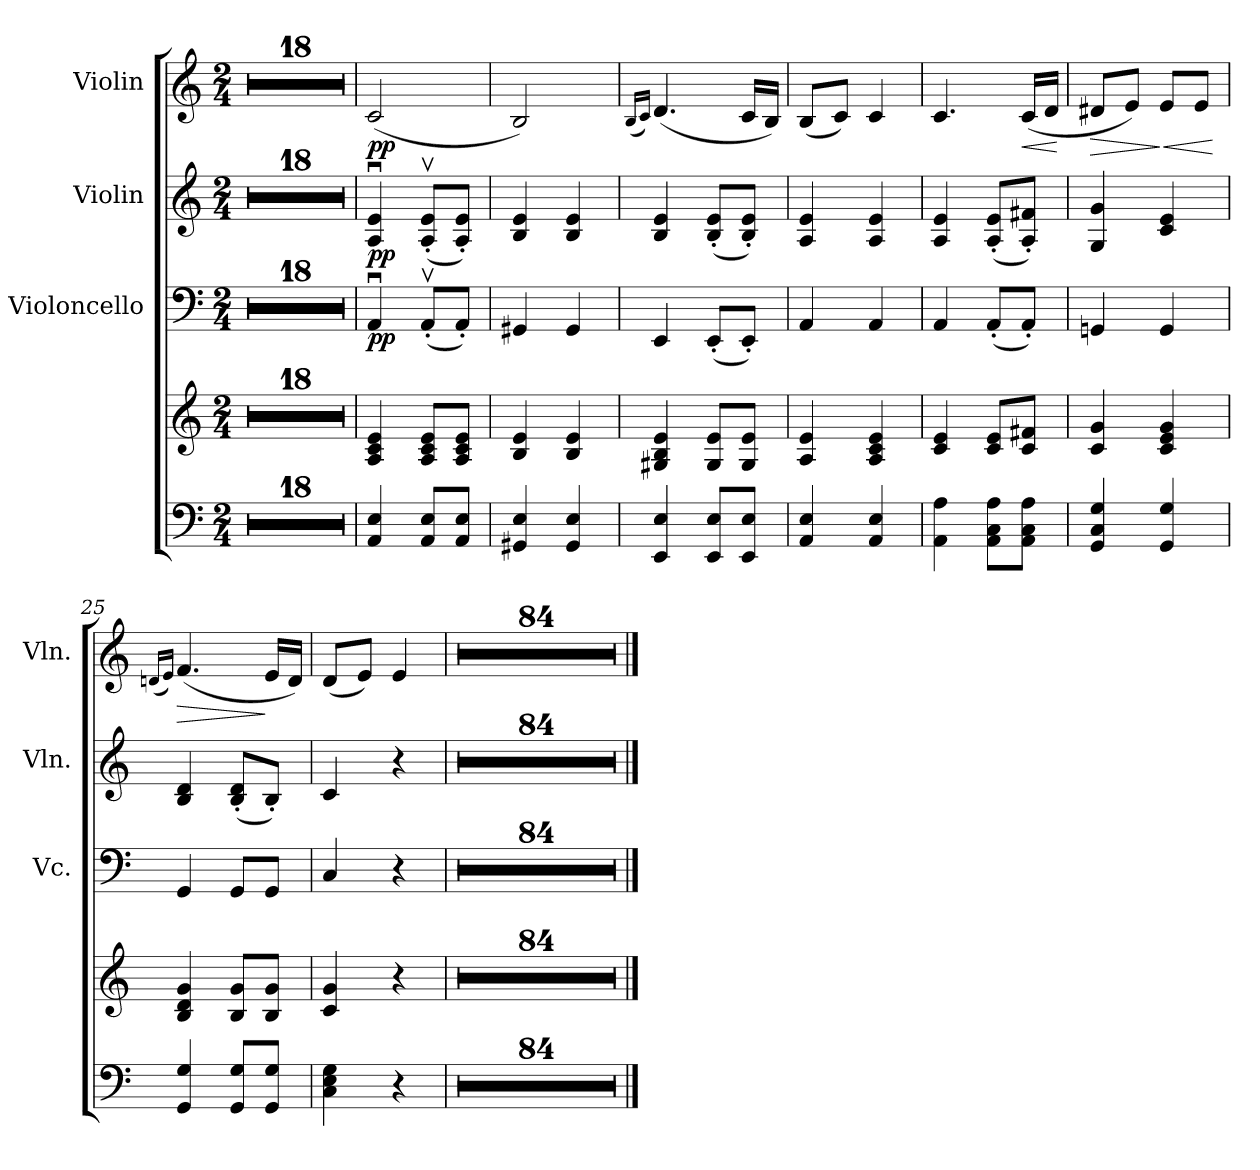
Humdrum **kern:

**kern	**kern	**dynam	**kern	**dynam	**kern	**dynam	**kern	**dynam
*part4	*part4	*part4	*part3	*part3	*part2	*part2	*part1	*part1
*staff5	*staff4	*staff4/5	*staff3	*staff3	*staff2	*staff2	*staff1	*staff1
*	*	*	*I"Violoncello	*	*I"Violin	*	*I"Violin	*
*	*	*	*I'Vc.	*	*I'Vln.	*	*I'Vln.	*
*clefF4	*clefG2	*	*clefF4	*	*clefG2	*	*clefG2	*
*M2/4	*M2/4	*	*M2/4	*	*M2/4	*	*M2/4	*
=1	=1	=1	=1	=1	=1	=1	=1	=1
2ryy	2ryy	.	2ryy	.	2ryy	.	2ryy	.
=2	=2	=2	=2	=2	=2	=2	=2	=2
2ryy	2ryy	.	2ryy	.	2ryy	.	2ryy	.
=3	=3	=3	=3	=3	=3	=3	=3	=3
2ryy	2ryy	.	2ryy	.	2ryy	.	2ryy	.
=4	=4	=4	=4	=4	=4	=4	=4	=4
2ryy	2ryy	.	2ryy	.	2ryy	.	2ryy	.
=5	=5	=5	=5	=5	=5	=5	=5	=5
2ryy	2ryy	.	2ryy	.	2ryy	.	2ryy	.
=6	=6	=6	=6	=6	=6	=6	=6	=6
2ryy	2ryy	.	2ryy	.	2ryy	.	2ryy	.
=7	=7	=7	=7	=7	=7	=7	=7	=7
2ryy	2ryy	.	2ryy	.	2ryy	.	2ryy	.
=8	=8	=8	=8	=8	=8	=8	=8	=8
2ryy	2ryy	.	2ryy	.	2ryy	.	2ryy	.
=9	=9	=9	=9	=9	=9	=9	=9	=9
2ryy	2ryy	.	2ryy	.	2ryy	.	2ryy	.
=10	=10	=10	=10	=10	=10	=10	=10	=10
2ryy	2ryy	.	2ryy	.	2ryy	.	2ryy	.
=11	=11	=11	=11	=11	=11	=11	=11	=11
2ryy	2ryy	.	2ryy	.	2ryy	.	2ryy	.
=12	=12	=12	=12	=12	=12	=12	=12	=12
2ryy	2ryy	.	2ryy	.	2ryy	.	2ryy	.
=13	=13	=13	=13	=13	=13	=13	=13	=13
2ryy	2ryy	.	2ryy	.	2ryy	.	2ryy	.
=14	=14	=14	=14	=14	=14	=14	=14	=14
2ryy	2ryy	.	2ryy	.	2ryy	.	2ryy	.
=15	=15	=15	=15	=15	=15	=15	=15	=15
2ryy	2ryy	.	2ryy	.	2ryy	.	2ryy	.
=16	=16	=16	=16	=16	=16	=16	=16	=16
2ryy	2ryy	.	2ryy	.	2ryy	.	2ryy	.
=17	=17	=17	=17	=17	=17	=17	=17	=17
2ryy	2ryy	.	2ryy	.	2ryy	.	2ryy	.
=18	=18	=18	=18	=18	=18	=18	=18	=18
2ryy	2ryy	.	2ryy	.	2ryy	.	2ryy	.
=19	=19	=19	=19	=19	=19	=19	=19	=19
!	!	!LO:DY:b	!	!LO:DY:b	!	!LO:DY:b	!	!LO:DY:b
4AA/ 4E/	4A/ 4c/ 4e/	sempre	4AAu/	pp	4Au/ 4eu/	pp	(<2c/	pp
8AA/ 8E/L	8A/ 8c/ 8e/L	.	(<8AA'v/L	.	(<8A'v/ 8e'v/L	.	.	.
8AA/ 8E/J	8A/ 8c/ 8e/J	.	8AA'/J)	.	8A'/ 8e'/J)	.	.	.
=20	=20	=20	=20	=20	=20	=20	=20	=20
4GG#X/ 4E/	4B/ 4e/	.	4GG#X/	.	4B/ 4e/	.	2B/)	.
4GG#/ 4E/	4B/ 4e/	.	4GG#/	.	4B/ 4e/	.	.	.
=21	=21	=21	=21	=21	=21	=21	=21	=21
.	.	.	.	.	.	.	(<16qB/LL	.
.	.	.	.	.	.	.	16qc/JJ)	.
4EE/ 4E/	4G#X/ 4B/ 4e/	.	4EE/	.	4B/ 4e/	.	(<4.d/	.
8EE/ 8E/L	8G#/ 8e/L	.	(<8EE'/L	.	(<8B'/ 8e'/L	.	.	.
8EE/ 8E/J	8G#/ 8e/J	.	8EE'/J)	.	8B'/ 8e'/J)	.	16c/LL	.
.	.	.	.	.	.	.	16B/JJ)	.
=22	=22	=22	=22	=22	=22	=22	=22	=22
4AA/ 4E/	4A/ 4e/	.	4AA/	.	4A/ 4e/	.	(<8B/L	.
.	.	.	.	.	.	.	8c/J)	.
4AA/ 4E/	4A/ 4c/ 4e/	.	4AA/	.	4A/ 4e/	.	4c/	.
=23	=23	=23	=23	=23	=23	=23	=23	=23
4AA\ 4A\	4c/ 4e/	.	4AA/	.	4A/ 4e/	.	4.c/	.
8AA\ 8C\ 8A\L	8c/ 8e/L	.	(<8AA'/L	.	(<8A'/ 8e'/L	.	.	.
!	!	!	!	!	!	!	!	!LO:HP:b
8AA\ 8C\ 8A\J	8c/ 8f#X/J	.	8AA'/J)	.	8A'/ 8f#X'/J)	.	(<16c/LL	<
.	.	.	.	.	.	.	16d/JJ	.
.	.	.	.	.	.	.	.	[
=24	=24	=24	=24	=24	=24	=24	=24	=24
!	!	!	!	!	!	!	!	!LO:HP:b
4GG/ 4C/ 4G/	4c/ 4g/	.	4GGn/	.	4G/ 4g/	.	8d#X/L	>
.	.	.	.	.	.	.	8e/J)	.
!	!	!	!	!	!	!	!	!LO:HP:n=1:b
4GG/ 4G/	4c/ 4e/ 4g/	.	4GG/	.	4c/ 4e/	.	8e/L	] <
.	.	.	.	.	.	.	8e/J	.
.	.	.	.	.	.	.	.	[
=25	=25	=25	=25	=25	=25	=25	=25	=25
.	.	.	.	.	.	.	(<16qdn/LL	.
.	.	.	.	.	.	.	16qe/JJ)	.
!	!	!	!	!	!	!	!	!LO:HP:b
4GG/ 4G/	4B/ 4d/ 4g/	.	4GG/	.	4B/ 4d/	.	(<4.f/	>
8GG/ 8G/L	8B/ 8g/L	.	8GG/L	.	(<8B'/ 8d'/L	.	.	.
8GG/ 8G/J	8B/ 8g/J	.	8GG/J	.	8B'/J)	.	16e/LL	]
.	.	.	.	.	.	.	16d/JJ)	.
=26	=26	=26	=26	=26	=26	=26	=26	=26
4C\ 4E\ 4G\	4c/ 4g/	.	4C/	.	4c/	.	(<8d/L	.
.	.	.	.	.	.	.	8e/J)	.
4r	4r	.	4r	.	4r	.	4e/	.
=27	=27	=27	=27	=27	=27	=27	=27	=27
2ryy	2ryy	.	2ryy	.	2ryy	.	2ryy	.
=28	=28	=28	=28	=28	=28	=28	=28	=28
2ryy	2ryy	.	2ryy	.	2ryy	.	2ryy	.
=29	=29	=29	=29	=29	=29	=29	=29	=29
2ryy	2ryy	.	2ryy	.	2ryy	.	2ryy	.
=30	=30	=30	=30	=30	=30	=30	=30	=30
2ryy	2ryy	.	2ryy	.	2ryy	.	2ryy	.
=31	=31	=31	=31	=31	=31	=31	=31	=31
2ryy	2ryy	.	2ryy	.	2ryy	.	2ryy	.
=32	=32	=32	=32	=32	=32	=32	=32	=32
2ryy	2ryy	.	2ryy	.	2ryy	.	2ryy	.
=33	=33	=33	=33	=33	=33	=33	=33	=33
2ryy	2ryy	.	2ryy	.	2ryy	.	2ryy	.
=34	=34	=34	=34	=34	=34	=34	=34	=34
2ryy	2ryy	.	2ryy	.	2ryy	.	2ryy	.
=35	=35	=35	=35	=35	=35	=35	=35	=35
2ryy	2ryy	.	2ryy	.	2ryy	.	2ryy	.
=36	=36	=36	=36	=36	=36	=36	=36	=36
2ryy	2ryy	.	2ryy	.	2ryy	.	2ryy	.
=37	=37	=37	=37	=37	=37	=37	=37	=37
2ryy	2ryy	.	2ryy	.	2ryy	.	2ryy	.
=38	=38	=38	=38	=38	=38	=38	=38	=38
2ryy	2ryy	.	2ryy	.	2ryy	.	2ryy	.
=39	=39	=39	=39	=39	=39	=39	=39	=39
2ryy	2ryy	.	2ryy	.	2ryy	.	2ryy	.
=40	=40	=40	=40	=40	=40	=40	=40	=40
2ryy	2ryy	.	2ryy	.	2ryy	.	2ryy	.
=41	=41	=41	=41	=41	=41	=41	=41	=41
2ryy	2ryy	.	2ryy	.	2ryy	.	2ryy	.
=41	=41	=41	=41	=41	=41	=41	=41	=41
2ryy	2ryy	.	2ryy	.	2ryy	.	2ryy	.
=42	=42	=42	=42	=42	=42	=42	=42	=42
2ryy	2ryy	.	2ryy	.	2ryy	.	2ryy	.
=43	=43	=43	=43	=43	=43	=43	=43	=43
2ryy	2ryy	.	2ryy	.	2ryy	.	2ryy	.
=44	=44	=44	=44	=44	=44	=44	=44	=44
2ryy	2ryy	.	2ryy	.	2ryy	.	2ryy	.
=45	=45	=45	=45	=45	=45	=45	=45	=45
2ryy	2ryy	.	2ryy	.	2ryy	.	2ryy	.
=46	=46	=46	=46	=46	=46	=46	=46	=46
2ryy	2ryy	.	2ryy	.	2ryy	.	2ryy	.
=47	=47	=47	=47	=47	=47	=47	=47	=47
2ryy	2ryy	.	2ryy	.	2ryy	.	2ryy	.
=48	=48	=48	=48	=48	=48	=48	=48	=48
2ryy	2ryy	.	2ryy	.	2ryy	.	2ryy	.
=49	=49	=49	=49	=49	=49	=49	=49	=49
2ryy	2ryy	.	2ryy	.	2ryy	.	2ryy	.
=50	=50	=50	=50	=50	=50	=50	=50	=50
2ryy	2ryy	.	2ryy	.	2ryy	.	2ryy	.
=51	=51	=51	=51	=51	=51	=51	=51	=51
2ryy	2ryy	.	2ryy	.	2ryy	.	2ryy	.
=52	=52	=52	=52	=52	=52	=52	=52	=52
2ryy	2ryy	.	2ryy	.	2ryy	.	2ryy	.
=53	=53	=53	=53	=53	=53	=53	=53	=53
2ryy	2ryy	.	2ryy	.	2ryy	.	2ryy	.
=54	=54	=54	=54	=54	=54	=54	=54	=54
2ryy	2ryy	.	2ryy	.	2ryy	.	2ryy	.
=55	=55	=55	=55	=55	=55	=55	=55	=55
2ryy	2ryy	.	2ryy	.	2ryy	.	2ryy	.
=56	=56	=56	=56	=56	=56	=56	=56	=56
2ryy	2ryy	.	2ryy	.	2ryy	.	2ryy	.
=57	=57	=57	=57	=57	=57	=57	=57	=57
2ryy	2ryy	.	2ryy	.	2ryy	.	2ryy	.
=58	=58	=58	=58	=58	=58	=58	=58	=58
2ryy	2ryy	.	2ryy	.	2ryy	.	2ryy	.
=59	=59	=59	=59	=59	=59	=59	=59	=59
2ryy	2ryy	.	2ryy	.	2ryy	.	2ryy	.
=60	=60	=60	=60	=60	=60	=60	=60	=60
2ryy	2ryy	.	2ryy	.	2ryy	.	2ryy	.
=61	=61	=61	=61	=61	=61	=61	=61	=61
2ryy	2ryy	.	2ryy	.	2ryy	.	2ryy	.
=62	=62	=62	=62	=62	=62	=62	=62	=62
2ryy	2ryy	.	2ryy	.	2ryy	.	2ryy	.
=63	=63	=63	=63	=63	=63	=63	=63	=63
2ryy	2ryy	.	2ryy	.	2ryy	.	2ryy	.
=64	=64	=64	=64	=64	=64	=64	=64	=64
2ryy	2ryy	.	2ryy	.	2ryy	.	2ryy	.
=65	=65	=65	=65	=65	=65	=65	=65	=65
2ryy	2ryy	.	2ryy	.	2ryy	.	2ryy	.
=66	=66	=66	=66	=66	=66	=66	=66	=66
2ryy	2ryy	.	2ryy	.	2ryy	.	2ryy	.
=67	=67	=67	=67	=67	=67	=67	=67	=67
2ryy	2ryy	.	2ryy	.	2ryy	.	2ryy	.
=68	=68	=68	=68	=68	=68	=68	=68	=68
2ryy	2ryy	.	2ryy	.	2ryy	.	2ryy	.
=69	=69	=69	=69	=69	=69	=69	=69	=69
2ryy	2ryy	.	2ryy	.	2ryy	.	2ryy	.
=70	=70	=70	=70	=70	=70	=70	=70	=70
2ryy	2ryy	.	2ryy	.	2ryy	.	2ryy	.
=71	=71	=71	=71	=71	=71	=71	=71	=71
2ryy	2ryy	.	2ryy	.	2ryy	.	2ryy	.
=72	=72	=72	=72	=72	=72	=72	=72	=72
2ryy	2ryy	.	2ryy	.	2ryy	.	2ryy	.
=73	=73	=73	=73	=73	=73	=73	=73	=73
2ryy	2ryy	.	2ryy	.	2ryy	.	2ryy	.
=74	=74	=74	=74	=74	=74	=74	=74	=74
2ryy	2ryy	.	2ryy	.	2ryy	.	2ryy	.
=75	=75	=75	=75	=75	=75	=75	=75	=75
2ryy	2ryy	.	2ryy	.	2ryy	.	2ryy	.
=76	=76	=76	=76	=76	=76	=76	=76	=76
2ryy	2ryy	.	2ryy	.	2ryy	.	2ryy	.
=77	=77	=77	=77	=77	=77	=77	=77	=77
2ryy	2ryy	.	2ryy	.	2ryy	.	2ryy	.
=78	=78	=78	=78	=78	=78	=78	=78	=78
2ryy	2ryy	.	2ryy	.	2ryy	.	2ryy	.
=79	=79	=79	=79	=79	=79	=79	=79	=79
2ryy	2ryy	.	2ryy	.	2ryy	.	2ryy	.
=80	=80	=80	=80	=80	=80	=80	=80	=80
2ryy	2ryy	.	2ryy	.	2ryy	.	2ryy	.
=81	=81	=81	=81	=81	=81	=81	=81	=81
2ryy	2ryy	.	2ryy	.	2ryy	.	2ryy	.
=82	=82	=82	=82	=82	=82	=82	=82	=82
2ryy	2ryy	.	2ryy	.	2ryy	.	2ryy	.
=83	=83	=83	=83	=83	=83	=83	=83	=83
2ryy	2ryy	.	2ryy	.	2ryy	.	2ryy	.
=84	=84	=84	=84	=84	=84	=84	=84	=84
2ryy	2ryy	.	2ryy	.	2ryy	.	2ryy	.
=85	=85	=85	=85	=85	=85	=85	=85	=85
2ryy	2ryy	.	2ryy	.	2ryy	.	2ryy	.
=86	=86	=86	=86	=86	=86	=86	=86	=86
2ryy	2ryy	.	2ryy	.	2ryy	.	2ryy	.
=87	=87	=87	=87	=87	=87	=87	=87	=87
2ryy	2ryy	.	2ryy	.	2ryy	.	2ryy	.
=88	=88	=88	=88	=88	=88	=88	=88	=88
2ryy	2ryy	.	2ryy	.	2ryy	.	2ryy	.
=89	=89	=89	=89	=89	=89	=89	=89	=89
2ryy	2ryy	.	2ryy	.	2ryy	.	2ryy	.
=90	=90	=90	=90	=90	=90	=90	=90	=90
2ryy	2ryy	.	2ryy	.	2ryy	.	2ryy	.
=91	=91	=91	=91	=91	=91	=91	=91	=91
2ryy	2ryy	.	2ryy	.	2ryy	.	2ryy	.
=92	=92	=92	=92	=92	=92	=92	=92	=92
2ryy	2ryy	.	2ryy	.	2ryy	.	2ryy	.
=93	=93	=93	=93	=93	=93	=93	=93	=93
2ryy	2ryy	.	2ryy	.	2ryy	.	2ryy	.
=94	=94	=94	=94	=94	=94	=94	=94	=94
2ryy	2ryy	.	2ryy	.	2ryy	.	2ryy	.
=95	=95	=95	=95	=95	=95	=95	=95	=95
2ryy	2ryy	.	2ryy	.	2ryy	.	2ryy	.
=96	=96	=96	=96	=96	=96	=96	=96	=96
2ryy	2ryy	.	2ryy	.	2ryy	.	2ryy	.
=97	=97	=97	=97	=97	=97	=97	=97	=97
2ryy	2ryy	.	2ryy	.	2ryy	.	2ryy	.
=98	=98	=98	=98	=98	=98	=98	=98	=98
2ryy	2ryy	.	2ryy	.	2ryy	.	2ryy	.
=99	=99	=99	=99	=99	=99	=99	=99	=99
2ryy	2ryy	.	2ryy	.	2ryy	.	2ryy	.
=100	=100	=100	=100	=100	=100	=100	=100	=100
2ryy	2ryy	.	2ryy	.	2ryy	.	2ryy	.
=101	=101	=101	=101	=101	=101	=101	=101	=101
2ryy	2ryy	.	2ryy	.	2ryy	.	2ryy	.
=102	=102	=102	=102	=102	=102	=102	=102	=102
2ryy	2ryy	.	2ryy	.	2ryy	.	2ryy	.
=103	=103	=103	=103	=103	=103	=103	=103	=103
2ryy	2ryy	.	2ryy	.	2ryy	.	2ryy	.
=104	=104	=104	=104	=104	=104	=104	=104	=104
2ryy	2ryy	.	2ryy	.	2ryy	.	2ryy	.
=105	=105	=105	=105	=105	=105	=105	=105	=105
2ryy	2ryy	.	2ryy	.	2ryy	.	2ryy	.
=106	=106	=106	=106	=106	=106	=106	=106	=106
2ryy	2ryy	.	2ryy	.	2ryy	.	2ryy	.
=107	=107	=107	=107	=107	=107	=107	=107	=107
2ryy	2ryy	.	2ryy	.	2ryy	.	2ryy	.
=108	=108	=108	=108	=108	=108	=108	=108	=108
2ryy	2ryy	.	2ryy	.	2ryy	.	2ryy	.
=109	=109	=109	=109	=109	=109	=109	=109	=109
2ryy	2ryy	.	2ryy	.	2ryy	.	2ryy	.
==	==	==	==	==	==	==	==	==
*-	*-	*-	*-	*-	*-	*-	*-	*-
